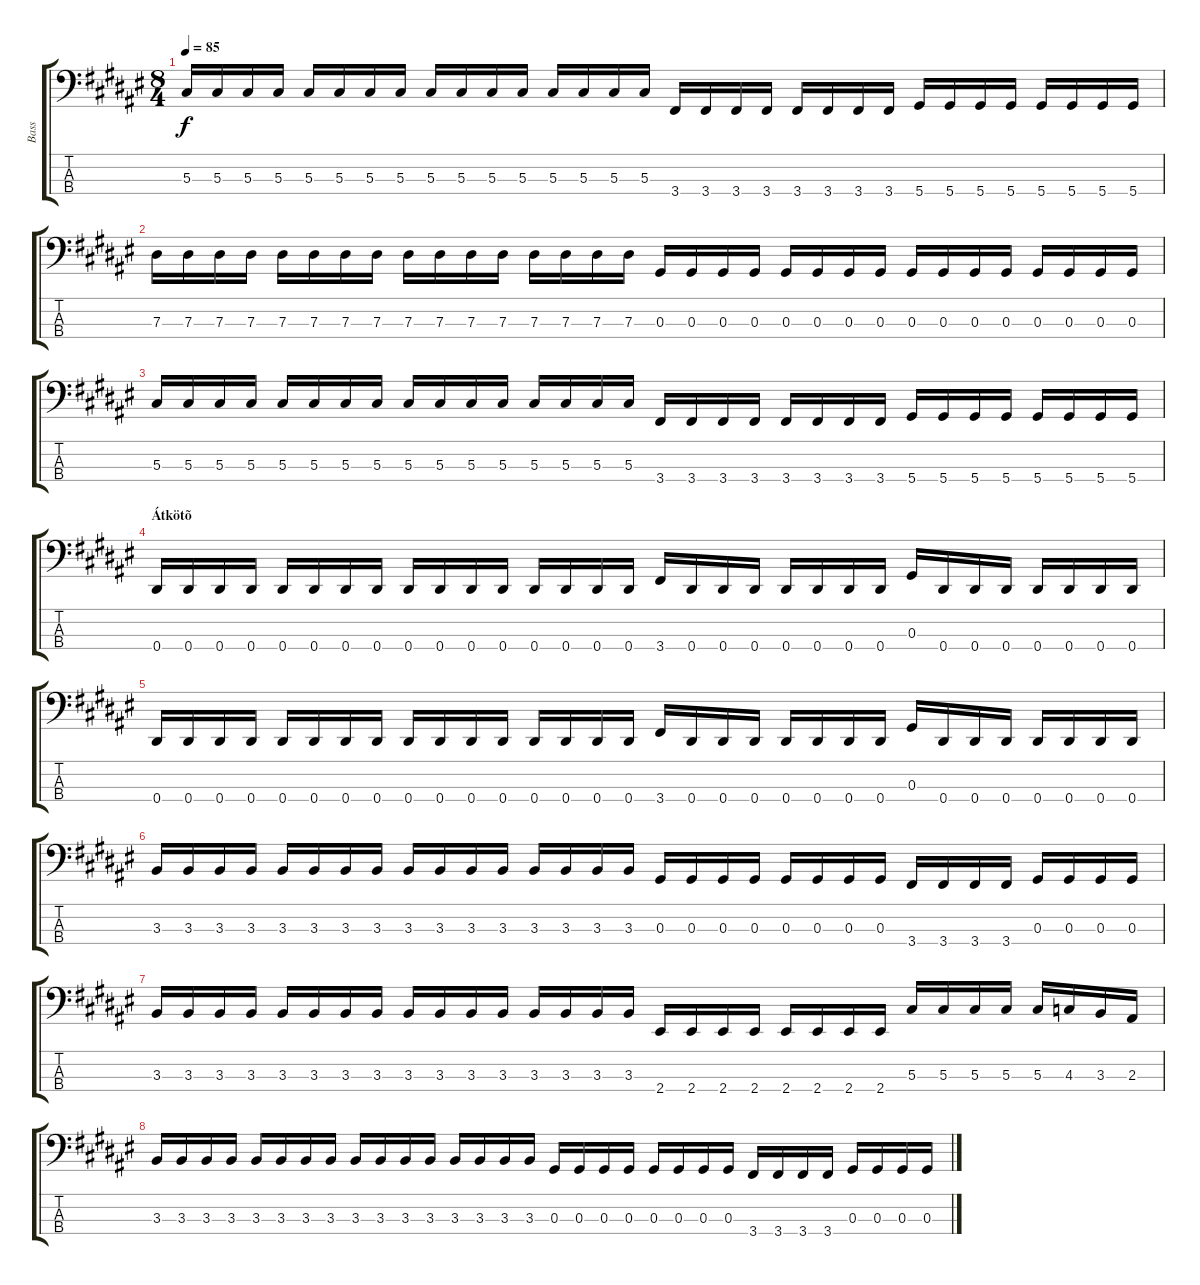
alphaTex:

\track ("Bass" "Bass") {instrument electricbassfinger}
\staff {score tabs}
\tuning (Gb2 Db2 Ab1 Eb1) {hide}
\ts (8 4)
\tempo 85
\clef f4
\ks d#minor
5.3.16{dy f} 5.3.16 5.3.16 5.3.16 5.3.16 5.3.16 5.3.16 5.3.16 5.3.16 5.3.16 5.3.16 5.3.16 5.3.16 5.3.16 5.3.16 5.3.16 3.4.16 3.4.16 3.4.16 3.4.16 3.4.16 3.4.16 3.4.16 3.4.16 5.4.16 5.4.16 5.4.16 5.4.16 5.4.16 5.4.16 5.4.16 5.4.16 |
7.3.16 7.3.16 7.3.16 7.3.16 7.3.16 7.3.16 7.3.16 7.3.16 7.3.16 7.3.16 7.3.16 7.3.16 7.3.16 7.3.16 7.3.16 7.3.16 0.3.16 0.3.16 0.3.16 0.3.16 0.3.16 0.3.16 0.3.16 0.3.16 0.3.16 0.3.16 0.3.16 0.3.16 0.3.16 0.3.16 0.3.16 0.3.16 |
5.3.16 5.3.16 5.3.16 5.3.16 5.3.16 5.3.16 5.3.16 5.3.16 5.3.16 5.3.16 5.3.16 5.3.16 5.3.16 5.3.16 5.3.16 5.3.16 3.4.16 3.4.16 3.4.16 3.4.16 3.4.16 3.4.16 3.4.16 3.4.16 5.4.16 5.4.16 5.4.16 5.4.16 5.4.16 5.4.16 5.4.16 5.4.16 |
\section ("" "Átkötõ")
0.4.16 0.4.16 0.4.16 0.4.16 0.4.16 0.4.16 0.4.16 0.4.16 0.4.16 0.4.16 0.4.16 0.4.16 0.4.16 0.4.16 0.4.16 0.4.16 3.4.16 0.4.16 0.4.16 0.4.16 0.4.16 0.4.16 0.4.16 0.4.16 0.3.16 0.4.16 0.4.16 0.4.16 0.4.16 0.4.16 0.4.16 0.4.16 |
0.4.16 0.4.16 0.4.16 0.4.16 0.4.16 0.4.16 0.4.16 0.4.16 0.4.16 0.4.16 0.4.16 0.4.16 0.4.16 0.4.16 0.4.16 0.4.16 3.4.16 0.4.16 0.4.16 0.4.16 0.4.16 0.4.16 0.4.16 0.4.16 0.3.16 0.4.16 0.4.16 0.4.16 0.4.16 0.4.16 0.4.16 0.4.16 |
3.3.16 3.3.16 3.3.16 3.3.16 3.3.16 3.3.16 3.3.16 3.3.16 3.3.16 3.3.16 3.3.16 3.3.16 3.3.16 3.3.16 3.3.16 3.3.16 0.3.16 0.3.16 0.3.16 0.3.16 0.3.16 0.3.16 0.3.16 0.3.16 3.4.16 3.4.16 3.4.16 3.4.16 0.3.16 0.3.16 0.3.16 0.3.16 |
3.3.16 3.3.16 3.3.16 3.3.16 3.3.16 3.3.16 3.3.16 3.3.16 3.3.16 3.3.16 3.3.16 3.3.16 3.3.16 3.3.16 3.3.16 3.3.16 2.4.16 2.4.16 2.4.16 2.4.16 2.4.16 2.4.16 2.4.16 2.4.16 5.3.16 5.3.16 5.3.16 5.3.16 5.3.16 4.3.16 3.3.16 2.3.16 |
3.3.16 3.3.16 3.3.16 3.3.16 3.3.16 3.3.16 3.3.16 3.3.16 3.3.16 3.3.16 3.3.16 3.3.16 3.3.16 3.3.16 3.3.16 3.3.16 0.3.16 0.3.16 0.3.16 0.3.16 0.3.16 0.3.16 0.3.16 0.3.16 3.4.16 3.4.16 3.4.16 3.4.16 0.3.16 0.3.16 0.3.16 0.3.16
